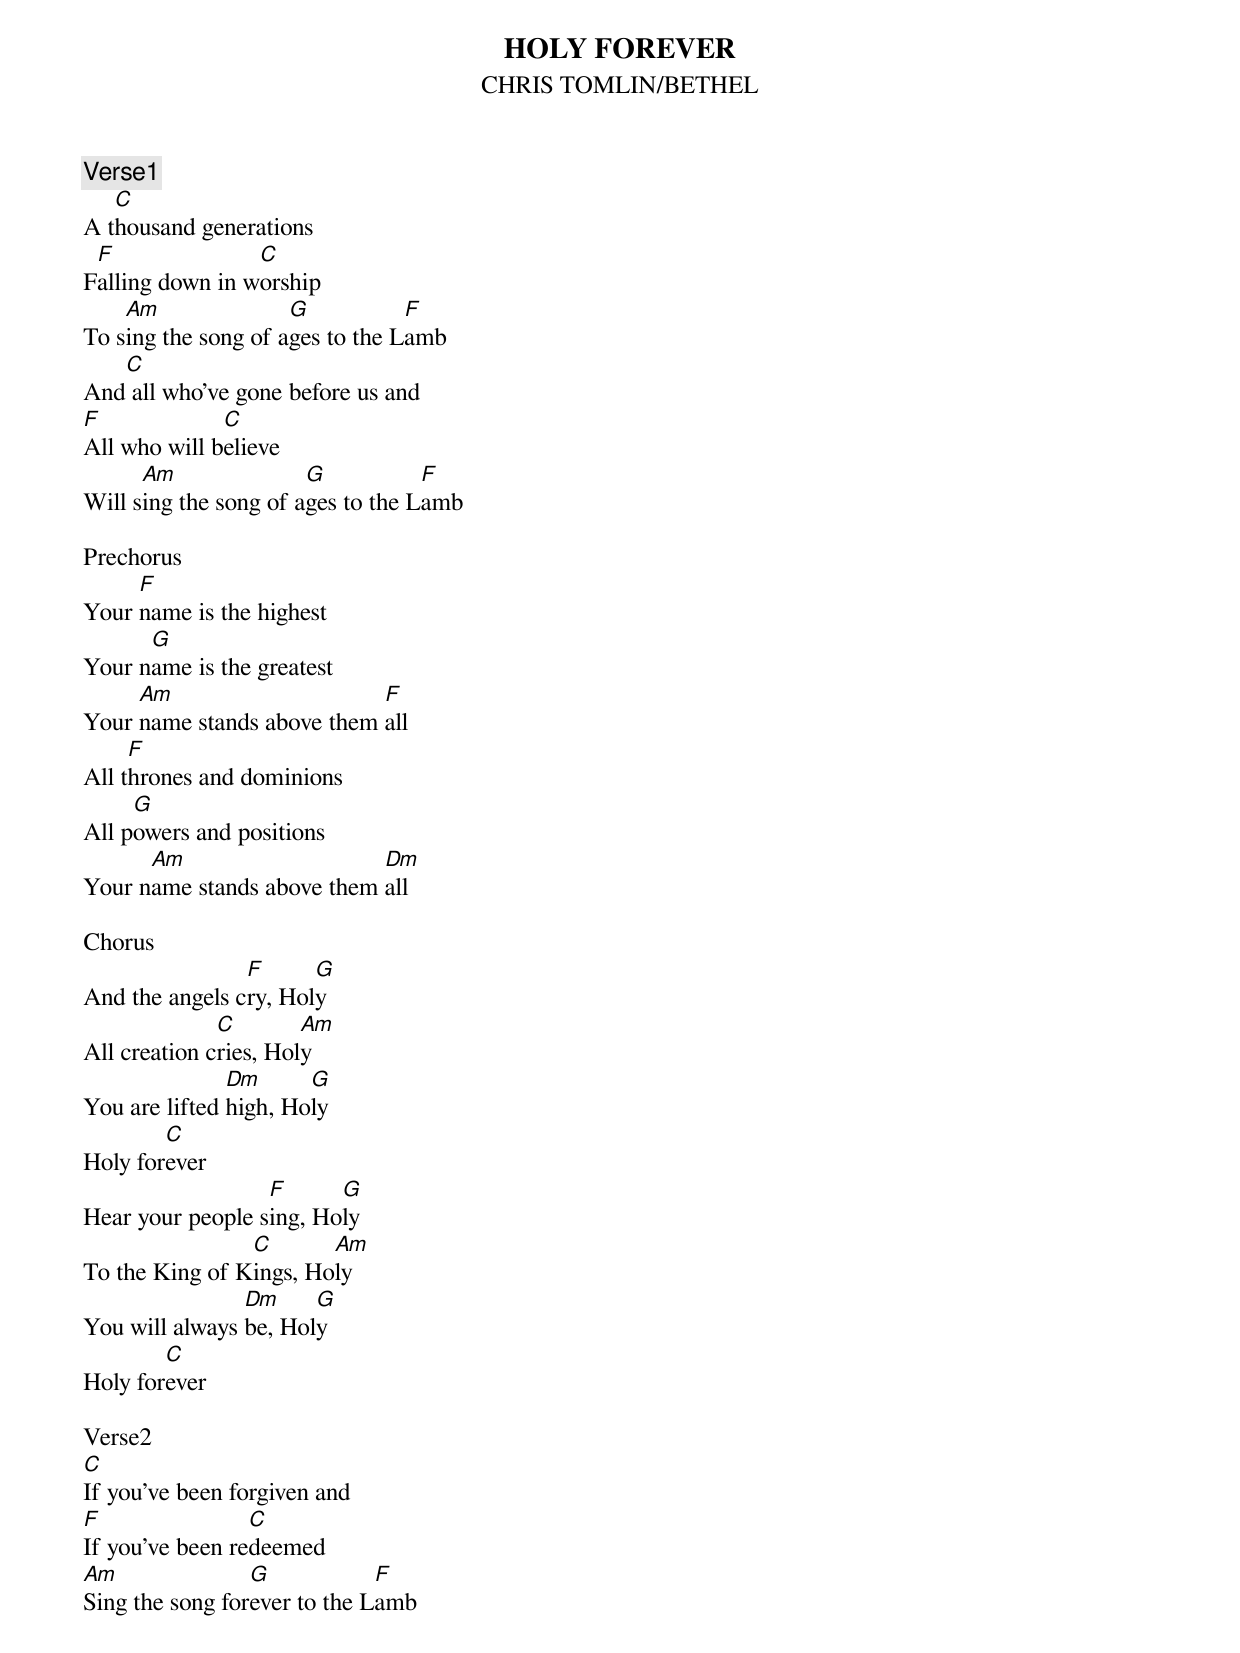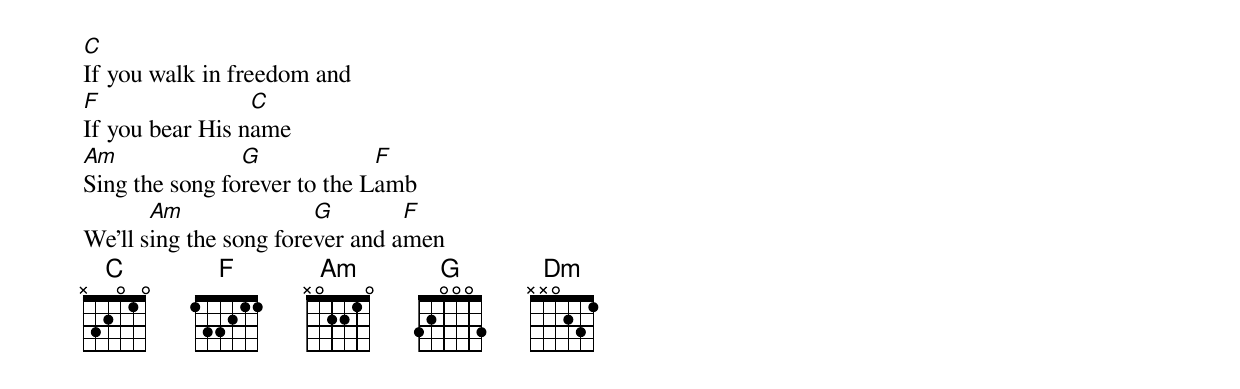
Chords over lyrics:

HOLY FOREVER
CHRIS TOMLIN/BETHEL

Verse1
   C
A thousand generations
 F               C
Falling down in worship
    Am               G           F
To sing the song of ages to the Lamb
   C
And all who’ve gone before us and
F             C
All who will believe
      Am               G           F
Will sing the song of ages to the Lamb

Prechorus
     F
Your name is the highest
      G
Your name is the greatest
     Am                     F
Your name stands above them all
     F
All thrones and dominions
     G
All powers and positions
      Am                    Dm
Your name stands above them all

Chorus
                F      G
And the angels cry, Holy
              C        Am
All creation cries, Holy
               Dm      G
You are lifted high, Holy
        C
Holy forever
                  F      G
Hear your people sing, Holy
                C       Am
To the King of Kings, Holy
                Dm     G
You will always be, Holy
        C
Holy forever

Verse2
C
If you’ve been forgiven and
F                C
If you’ve been redeemed
Am               G            F
Sing the song forever to the Lamb
C
If you walk in freedom and
F                C
If you bear His name
Am              G             F
Sing the song forever to the Lamb
       Am               G        F
We’ll sing the song forever and amen
